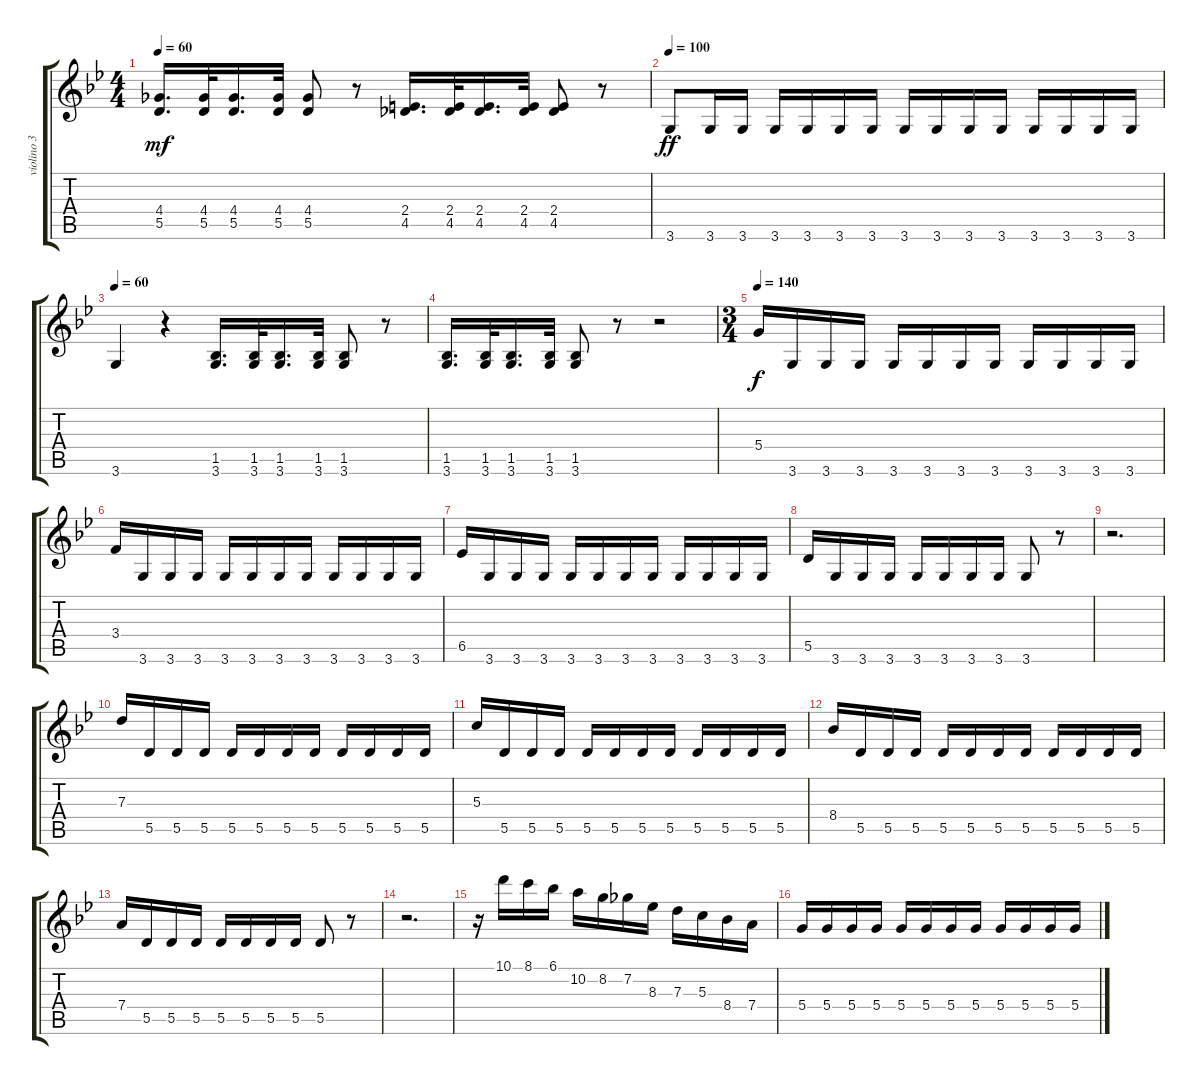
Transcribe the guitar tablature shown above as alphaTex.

\track ("violino 3" "violino 3") {instrument distortionguitar}
\staff {score tabs}
\tuning (E4 B3 G3 D3 A2 E2) {hide}
\ts (4 4)
\tempo 60
\clef g2
\ks bb
(4.4 5.5).16{d dy mf} (4.4 5.5).32 (4.4 5.5).16{d} (4.4 5.5).32 (4.4 5.5).8 r.8 (2.4 4.5).16{d} (2.4 4.5).32 (2.4 4.5).16{d} (2.4 4.5).32 (2.4 4.5).8 r.8 |
\tempo 100
3.6.8{dy ff} 3.6.16 3.6.16 3.6.16 3.6.16 3.6.16 3.6.16 3.6.16 3.6.16 3.6.16 3.6.16 3.6.16 3.6.16 3.6.16 3.6.16 |
\tempo 60
3.6.4 r.4 (1.5 3.6).16{d} (1.5 3.6).32 (1.5 3.6).16{d} (1.5 3.6).32 (1.5 3.6).8 r.8 |
(1.5 3.6).16{d} (1.5 3.6).32 (1.5 3.6).16{d} (1.5 3.6).32 (1.5 3.6).8 r.8 r.2 |
\ts (3 4)
\tempo 140
\ks gminor
5.4.16{dy f} 3.6.16 3.6.16 3.6.16 3.6.16 3.6.16 3.6.16 3.6.16 3.6.16 3.6.16 3.6.16 3.6.16 |
3.4.16 3.6.16 3.6.16 3.6.16 3.6.16 3.6.16 3.6.16 3.6.16 3.6.16 3.6.16 3.6.16 3.6.16 |
6.5.16 3.6.16 3.6.16 3.6.16 3.6.16 3.6.16 3.6.16 3.6.16 3.6.16 3.6.16 3.6.16 3.6.16 |
5.5.16 3.6.16 3.6.16 3.6.16 3.6.16 3.6.16 3.6.16 3.6.16 3.6.8 r.8 |
r.2{d} |
7.3.16 5.5.16 5.5.16 5.5.16 5.5.16 5.5.16 5.5.16 5.5.16 5.5.16 5.5.16 5.5.16 5.5.16 |
5.3.16 5.5.16 5.5.16 5.5.16 5.5.16 5.5.16 5.5.16 5.5.16 5.5.16 5.5.16 5.5.16 5.5.16 |
8.4.16 5.5.16 5.5.16 5.5.16 5.5.16 5.5.16 5.5.16 5.5.16 5.5.16 5.5.16 5.5.16 5.5.16 |
7.4.16 5.5.16 5.5.16 5.5.16 5.5.16 5.5.16 5.5.16 5.5.16 5.5.8 r.8 |
r.2{d} |
r.16 10.1.16 8.1.16 6.1.16 10.2.16 8.2.16 7.2.16 8.3.16 7.3.16 5.3.16 8.4.16 7.4.16 |
5.4.16 5.4.16 5.4.16 5.4.16 5.4.16 5.4.16 5.4.16 5.4.16 5.4.16 5.4.16 5.4.16 5.4.16
